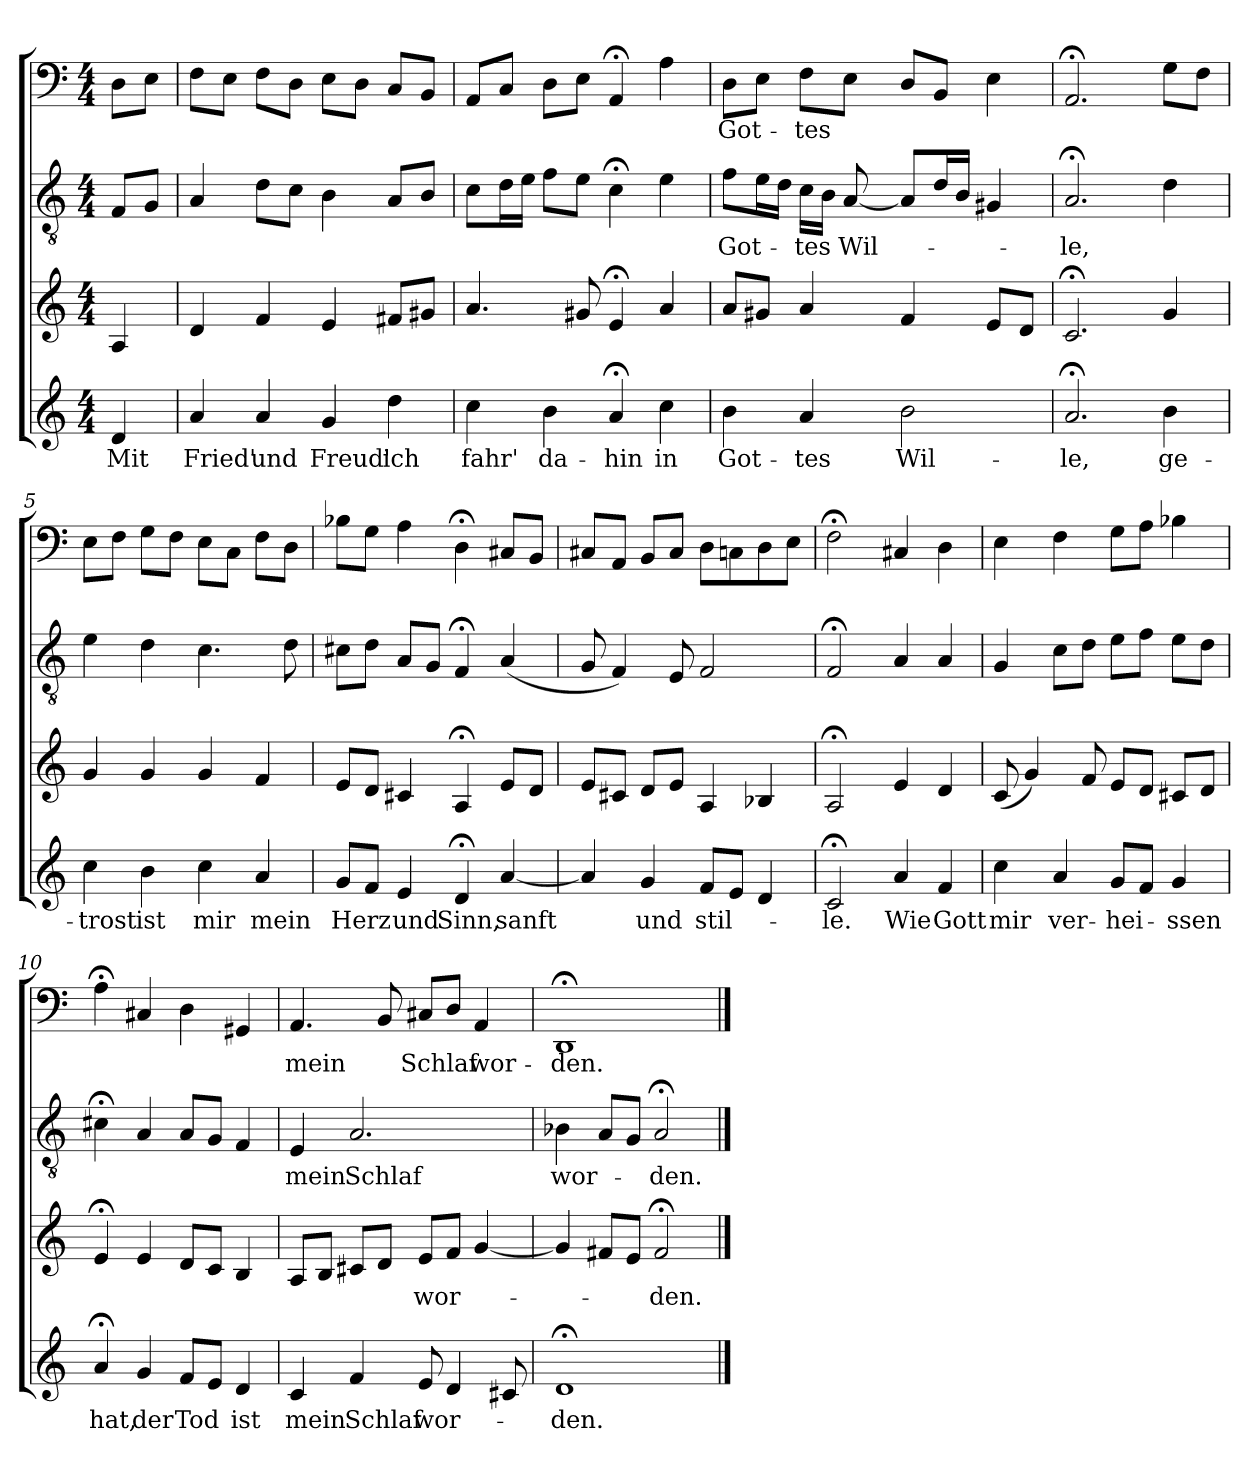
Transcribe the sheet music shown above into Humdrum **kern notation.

**kern	**text	**kern	**text	**kern	**text	**kern	**text
*part4	*part4	*part3	*part3	*part2	*part2	*part1	*part1
*staff4	*staff4	*staff3	*staff3	*staff2	*staff2	*staff1	*staff1
*clefG2	*	*clefG2	*	*clefGv2	*	*clefF4	*
*k[]	*	*k[]	*	*k[]	*	*k[]	*
*a:	*	*a:	*	*a:	*	*a:	*
*M4/4	*	*M4/4	*	*M4/4	*	*M4/4	*
=	=	=	=	=	=	=	=
4d/	Mit	4A/	.	8F/L	.	8D\L	.
.	.	.	.	8G/J	.	8E\J	.
=1	=1	=1	=1	=1	=1	=1	=1
4a/	Fried'	4d/	.	4A/	.	8F\L	.
.	.	.	.	.	.	8E\J	.
4a/	und	4f/	.	8d\L	.	8F\L	.
.	.	.	.	8c\J	.	8D\J	.
4g/	Freud'	4e/	.	4B\	.	8E\L	.
.	.	.	.	.	.	8D\J	.
4dd\	ich	8f#X/L	.	8A/L	.	8C/L	.
.	.	8g#X/J	.	8B/J	.	8BB/J	.
=2	=2	=2	=2	=2	=2	=2	=2
4cc\	fahr'	4.a/	.	8c\L	.	8AA/L	.
.	.	.	.	16d\L	.	8C/J	.
.	.	.	.	16e\JJ	.	.	.
4b\	da-	.	.	8f\L	.	8D\L	.
.	.	8g#X/	.	8e\J	.	8E\J	.
4a;</	-hin	4e;</	.	4c;<\	.	4AA;</	.
4cc\	in	4a/	.	4e\	.	4A\	.
=3	=3	=3	=3	=3	=3	=3	=3
4b\	Got-	8a/L	.	8f\L	Got-	8D\L	Got-
.	.	8g#X/J	.	16e\L	.	8E\J	.
.	.	.	.	16d\JJ	.	.	.
4a/	-tes	4a/	.	16c\LL	-tes	8F\L	-tes
.	.	.	.	16B\JJ	.	.	.
.	.	.	.	[8A/	Wil-	8E\J	.
2b\	Wil-	4f/	.	8A/L]	.	8D/L	.
.	.	.	.	16d/L	.	8BB/J	.
.	.	.	.	16B/JJ	.	.	.
.	.	8e/L	.	4G#X/	.	4E\	.
.	.	8d/J	.	.	.	.	.
=4	=4	=4	=4	=4	=4	=4	=4
2.a;</	-le,	2.c;</	.	2.A;</	-le,	2.AA;</	.
4b\	ge-	4g/	.	4d\	.	8G\L	.
.	.	.	.	.	.	8F\J	.
=5	=5	=5	=5	=5	=5	=5	=5
4cc\	-trost	4g/	.	4e\	.	8E\L	.
.	.	.	.	.	.	8F\J	.
4b\	ist	4g/	.	4d\	.	8G\L	.
.	.	.	.	.	.	8F\J	.
4cc\	mir	4g/	.	4.c\	.	8E\L	.
.	.	.	.	.	.	8C\J	.
4a/	mein	4f/	.	.	.	8F\L	.
.	.	.	.	8d\	.	8D\J	.
=6	=6	=6	=6	=6	=6	=6	=6
8g/L	Herz	8e/L	.	8c#X\L	.	8B-X\L	.
8f/J	.	8d/J	.	8d\J	.	8G\J	.
4e/	und	4c#X/	.	8A/L	.	4A\	.
.	.	.	.	8G/J	.	.	.
4d;</	Sinn,	4A;</	.	4F;</	.	4D;<\	.
[4a/	sanft	8e/L	.	(4A/	.	8C#X/L	.
.	.	8d/J	.	.	.	8BB/J	.
=7	=7	=7	=7	=7	=7	=7	=7
4a/]	.	8e/L	.	8G/	.	8C#X/L	.
.	.	8c#X/J	.	4F/)	.	8AA/J	.
4g/	und	8d/L	.	.	.	8BB/L	.
.	.	8e/J	.	8E/	.	8C#/J	.
8f/L	stil-	4A/	.	2F/	.	8D\L	.
8e/J	.	.	.	.	.	8Cn\	.
4d/	.	4B-X/	.	.	.	8D\	.
.	.	.	.	.	.	8E\J	.
=8	=8	=8	=8	=8	=8	=8	=8
2c;</	-le.	2A;</	.	2F;</	.	2F;<\	.
4a/	Wie	4e/	.	4A/	.	4C#X/	.
4f/	Gott	4d/	.	4A/	.	4D\	.
=9	=9	=9	=9	=9	=9	=9	=9
4cc\	mir	(8c/	.	4G/	.	4E\	.
.	.	4g/)	.	.	.	.	.
4a/	ver-	.	.	8c\L	.	4F\	.
.	.	8f/	.	8d\J	.	.	.
8g/L	-hei-	8e/L	.	8e\L	.	8G\L	.
8f/J	.	8d/J	.	8f\J	.	8A\J	.
4g/	-ssen	8c#X/L	.	8e\L	.	4B-X\	.
.	.	8d/J	.	8d\J	.	.	.
=10	=10	=10	=10	=10	=10	=10	=10
4a;</	hat,	4e;</	.	4c#X;<\	.	4A;<\	.
4g/	der	4e/	.	4A/	.	4C#X/	.
8f/L	Tod	8d/L	.	8A/L	.	4D\	.
8e/J	.	8c/J	.	8G/J	.	.	.
4d/	ist	4B/	.	4F/	.	4GG#X/	.
=11	=11	=11	=11	=11	=11	=11	=11
4c/	mein	8A/L	.	4E/	mein	4.AA/	mein
.	.	8B/J	.	.	.	.	.
4f/	Schlaf	8c#X/L	.	2.A/	Schlaf	.	.
.	.	8d/J	.	.	.	8BB/	.
8e/	wor-	8e/L	wor-	.	.	8C#X/L	Schlaf
4d/	.	8f/J	.	.	.	8D/J	.
.	.	[4g/	.	.	.	4AA/	wor-
8c#X/	.	.	.	.	.	.	.
=12	=12	=12	=12	=12	=12	=12	=12
1d;</	-den.	4g/]	.	4B-X\	wor-	1DD;</	-den.
.	.	8f#X/L	.	8A/L	.	.	.
.	.	8e/J	.	8G/J	.	.	.
.	.	2f#;</	-den.	2A;</	-den.	.	.
==	==	==	==	==	==	==	==
*-	*-	*-	*-	*-	*-	*-	*-
